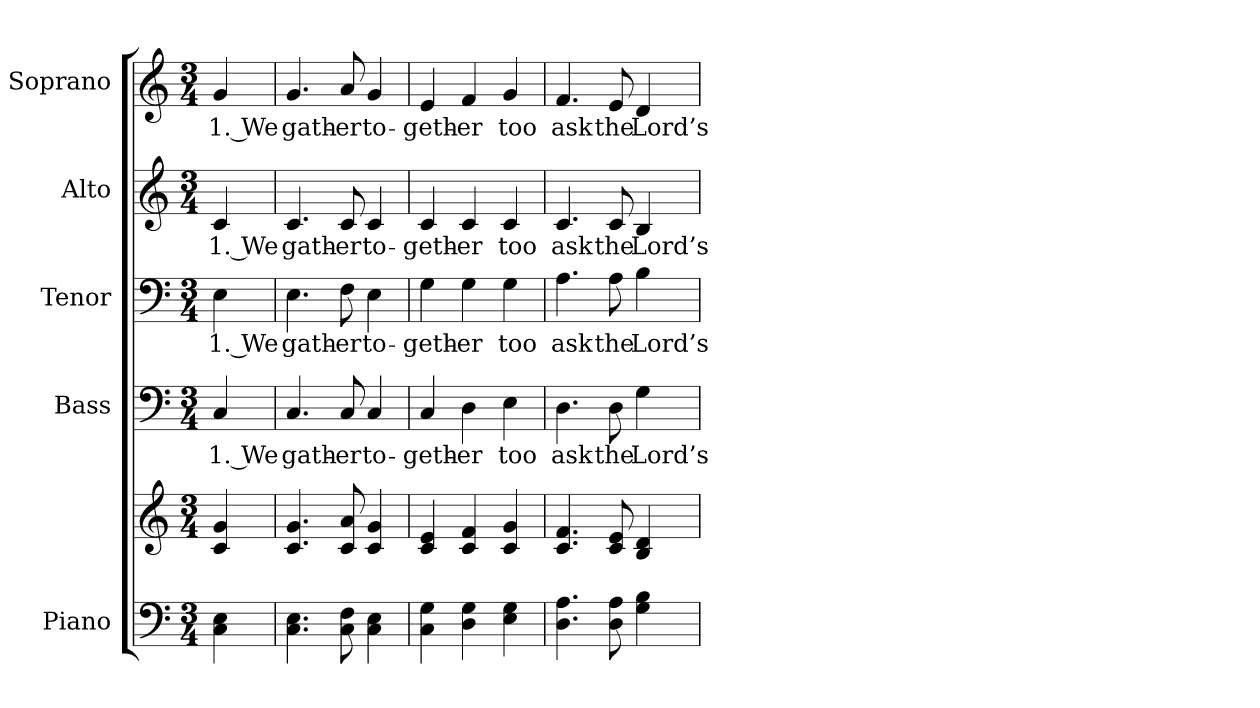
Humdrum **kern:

**kern	**kern	**kern	**text	**kern	**text	**kern	**text	**kern	**text
*part5	*part5	*part4	*part4	*part3	*part3	*part2	*part2	*part1	*part1
*staff6	*staff5	*staff4	*staff4	*staff3	*staff3	*staff2	*staff2	*staff1	*staff1
*I"Piano	*	*I"Bass	*	*I"Tenor	*	*I"Alto	*	*I"Soprano	*
*I'Pno.	*	*I'B.	*	*I'T.	*	*I'A.	*	*I'S.	*
!!LO:PB:g=z
*clefF4	*clefG2	*clefF4	*	*clefF4	*	*clefG2	*	*clefG2	*
*k[]	*k[]	*k[]	*	*k[]	*	*k[]	*	*k[]	*
*C:	*C:	*C:	*	*C:	*	*C:	*	*C:	*
*M3/4	*M3/4	*M3/4	*	*M3/4	*	*M3/4	*	*M3/4	*
*MM140	*MM140	*MM140	*	*MM140	*	*MM140	*	*MM140	*
=1	=1	=1	=1	=1	=1	=1	=1	=1	=1
!	!	!	!LO:LY:b:color=#000000	!	!	!	!	!	!
!	!	!	!	!	!LO:LY:b:color=#000000	!	!	!	!
!	!	!	!	!	!	!	!LO:LY:b:color=#000000	!	!
!	!	!	!	!	!	!	!	!	!LO:LY:b:color=#000000
4Ci\ 4Ei	4ci/ 4gi	4Ci/	1. We	4Ei\	1. We	4ci/	1. We	4gi/	1. We
=2	=2	=2	=2	=2	=2	=2	=2	=2	=2
!	!	!	!LO:LY:b:color=#000000	!	!	!	!	!	!
!	!	!	!	!	!LO:LY:b:color=#000000	!	!	!	!
!	!	!	!	!	!	!	!LO:LY:b:color=#000000	!	!
!	!	!	!	!	!	!	!	!	!LO:LY:b:color=#000000
4.Ci\ 4.Ei	4.ci/ 4.gi	4.Ci/	gath-	4.Ei\	gath-	4.ci/	gath-	4.gi/	gath-
!	!	!	!LO:LY:b:color=#000000	!	!	!	!	!	!
!	!	!	!	!	!LO:LY:b:color=#000000	!	!	!	!
!	!	!	!	!	!	!	!LO:LY:b:color=#000000	!	!
!	!	!	!	!	!	!	!	!	!LO:LY:b:color=#000000
8Ci\ 8Fi	8ci/ 8ai	8Ci/	-er	8Fi\	-er	8ci/	-er	8ai/	-er
!	!	!	!LO:LY:b:color=#000000	!	!	!	!	!	!
!	!	!	!	!	!LO:LY:b:color=#000000	!	!	!	!
!	!	!	!	!	!	!	!LO:LY:b:color=#000000	!	!
!	!	!	!	!	!	!	!	!	!LO:LY:b:color=#000000
4Ci\ 4Ei	4ci/ 4gi	4Ci/	to-	4Ei\	to-	4ci/	to-	4gi/	to-
=3	=3	=3	=3	=3	=3	=3	=3	=3	=3
!	!	!	!LO:LY:b:color=#000000	!	!	!	!	!	!
!	!	!	!	!	!LO:LY:b:color=#000000	!	!	!	!
!	!	!	!	!	!	!	!LO:LY:b:color=#000000	!	!
!	!	!	!	!	!	!	!	!	!LO:LY:b:color=#000000
4Ci\ 4Gi	4ci/ 4ei	4Ci/	-geth-	4Gi\	-geth-	4ci/	-geth-	4ei/	-geth-
!	!	!	!LO:LY:b:color=#000000	!	!	!	!	!	!
!	!	!	!	!	!LO:LY:b:color=#000000	!	!	!	!
!	!	!	!	!	!	!	!LO:LY:b:color=#000000	!	!
!	!	!	!	!	!	!	!	!	!LO:LY:b:color=#000000
4Di\ 4Gi	4ci/ 4fi	4Di\	-er	4Gi\	-er	4ci/	-er	4fi/	-er
!	!	!	!LO:LY:b:color=#000000	!	!	!	!	!	!
!	!	!	!	!	!LO:LY:b:color=#000000	!	!	!	!
!	!	!	!	!	!	!	!LO:LY:b:color=#000000	!	!
!	!	!	!	!	!	!	!	!	!LO:LY:b:color=#000000
4Ei\ 4Gi	4ci/ 4gi	4Ei\	too	4Gi\	too	4ci/	too	4gi/	too
=4	=4	=4	=4	=4	=4	=4	=4	=4	=4
!	!	!	!LO:LY:b:color=#000000	!	!	!	!	!	!
!	!	!	!	!	!LO:LY:b:color=#000000	!	!	!	!
!	!	!	!	!	!	!	!LO:LY:b:color=#000000	!	!
!	!	!	!	!	!	!	!	!	!LO:LY:b:color=#000000
4.Di\ 4.Ai	4.ci/ 4.fi	4.Di\	ask	4.Ai\	ask	4.ci/	ask	4.fi/	ask
!	!	!	!LO:LY:b:color=#000000	!	!	!	!	!	!
!	!	!	!	!	!LO:LY:b:color=#000000	!	!	!	!
!	!	!	!	!	!	!	!LO:LY:b:color=#000000	!	!
!	!	!	!	!	!	!	!	!	!LO:LY:b:color=#000000
8Di\ 8Ai	8ci/ 8ei	8Di\	the	8Ai\	the	8ci/	the	8ei/	the
!	!	!	!LO:LY:b:color=#000000	!	!	!	!	!	!
!	!	!	!	!	!LO:LY:b:color=#000000	!	!	!	!
!	!	!	!	!	!	!	!LO:LY:b:color=#000000	!	!
!	!	!	!	!	!	!	!	!	!LO:LY:b:color=#000000
4Gi\ 4Bi	4Bi/ 4di	4Gi\	Lord’s	4Bi\	Lord’s	4Bi/	Lord’s	4di/	Lord’s
=	=	=	=	=	=	=	=	=	=
*-	*-	*-	*-	*-	*-	*-	*-	*-	*-
